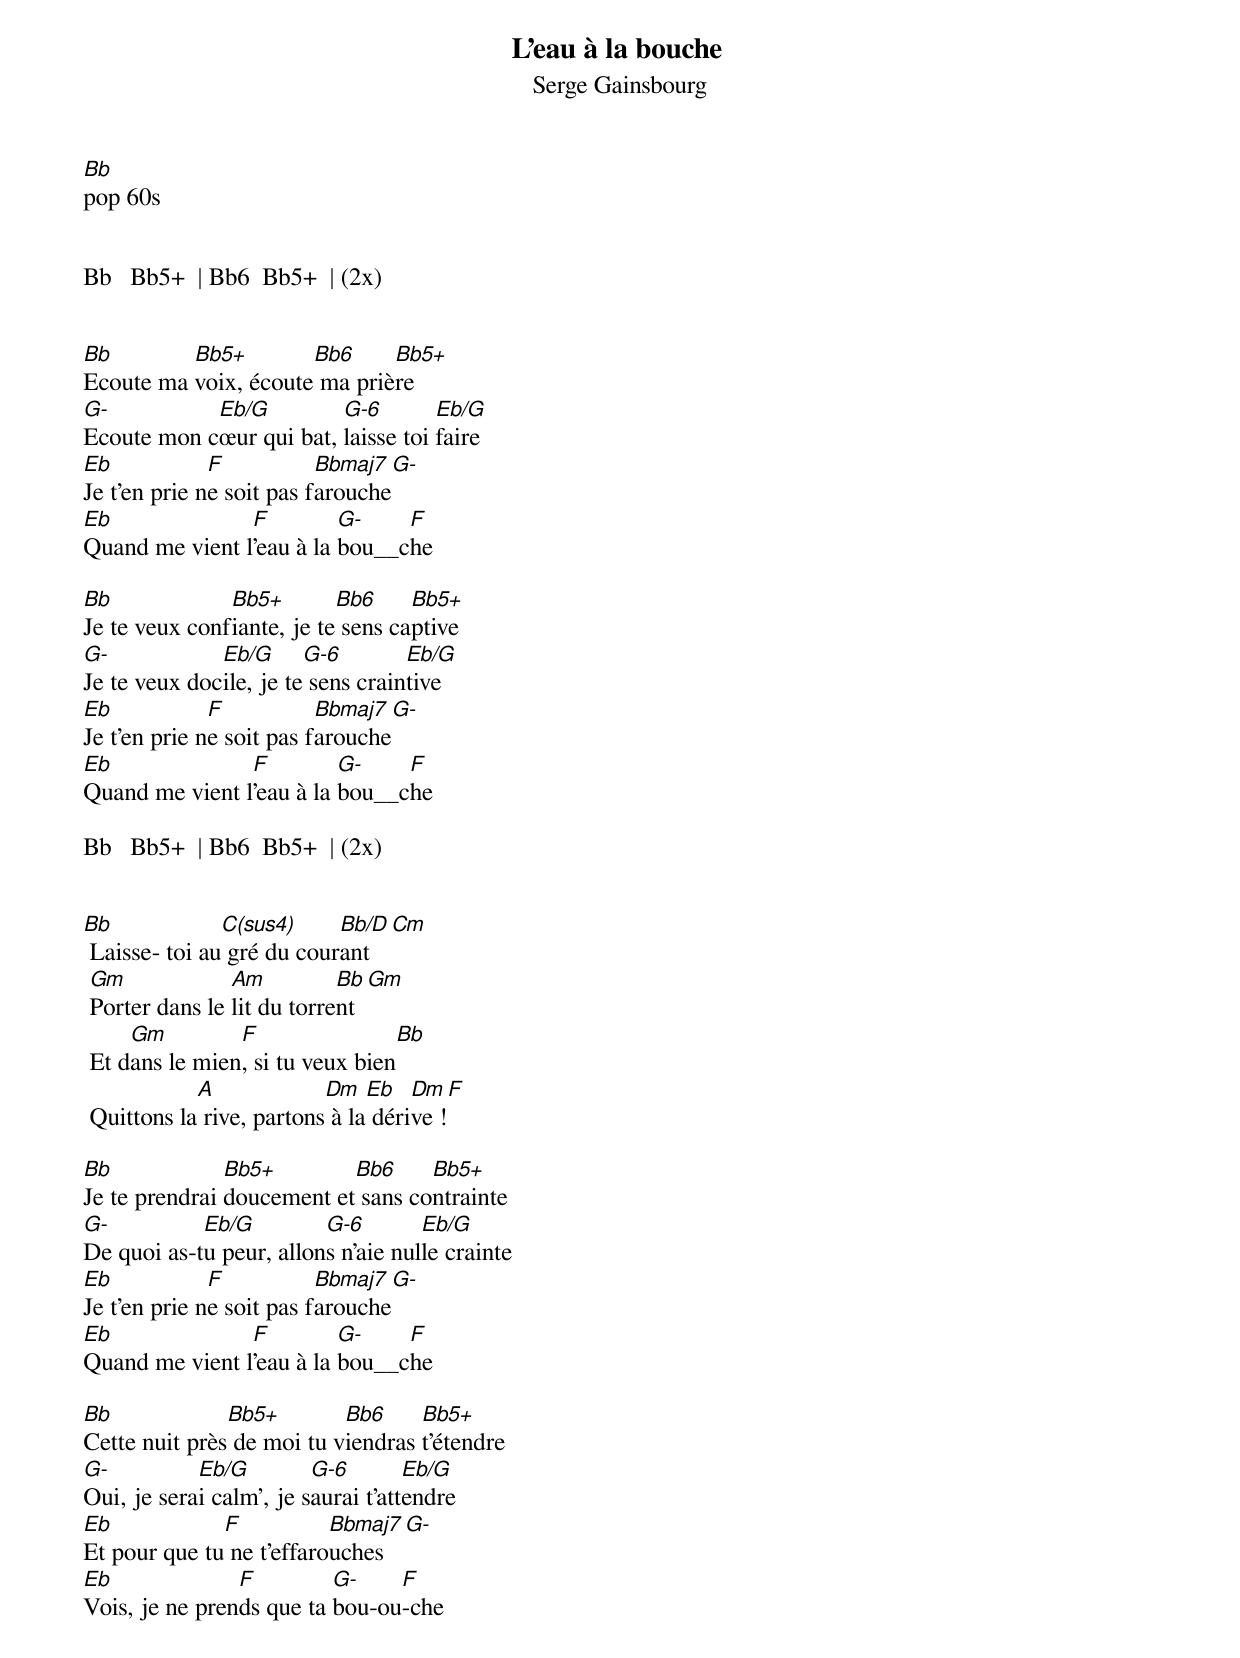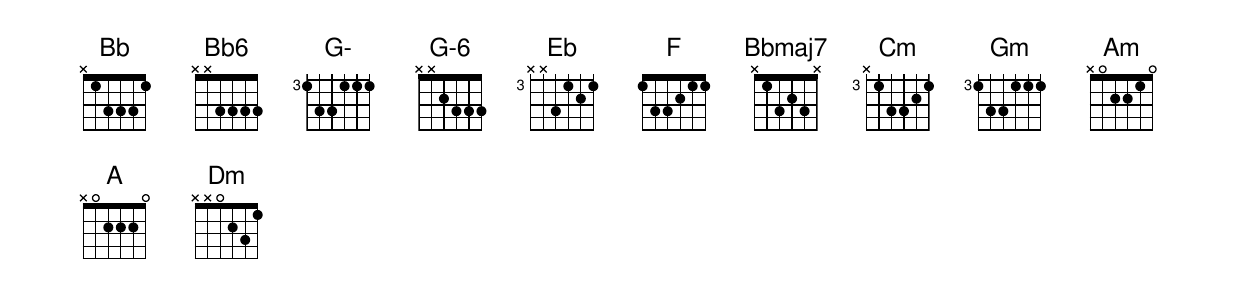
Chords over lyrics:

L'eau à la bouche
Serge Gainsbourg
Bb
pop 60s


Bb   Bb5+  | Bb6  Bb5+  | (2x)


Bb        Bb5+        Bb6     Bb5+
Ecoute ma voix, écoute ma prière
G-          Eb/G         G-6        Eb/G
Ecoute mon cœur qui bat, laisse toi faire
Eb            F           Bbmaj7  G-
Je t'en prie ne soit pas farouche
Eb              F         G-    F
Quand me vient l'eau à la bou__che

Bb             Bb5+        Bb6     Bb5+
Je te veux confiante, je te sens captive
G-            Eb/G      G-6        Eb/G
Je te veux docile, je te sens craintive
Eb            F           Bbmaj7  G-
Je t'en prie ne soit pas farouche
Eb              F         G-    F
Quand me vient l'eau à la bou__che

Bb   Bb5+  | Bb6  Bb5+  | (2x)


Bb             C(sus4)     Bb/D    Cm
 Laisse- toi au gré du courant
 Gm             Am          Bb         Gm
 Porter dans le lit du torrent
     Gm         F                Bb
 Et dans le mien, si tu veux bien
            A             Dm   Eb   Dm   F
 Quittons la rive, partons à la dérive !

Bb             Bb5+        Bb6     Bb5+
Je te prendrai doucement et sans contrainte
G-          Eb/G         G-6        Eb/G
De quoi as-tu peur, allons n'aie nulle crainte
Eb            F           Bbmaj7  G-
Je t'en prie ne soit pas farouche
Eb              F         G-    F
Quand me vient l'eau à la bou__che

Bb             Bb5+        Bb6     Bb5+
Cette nuit près de moi tu viendras t'étendre
G-          Eb/G         G-6        Eb/G
Oui, je serai calm', je saurai t'attendre
Eb            F           Bbmaj7  G-
Et pour que tu ne t'effarouches
Eb              F         G-    F
Vois, je ne prends que ta bou-ou-che
